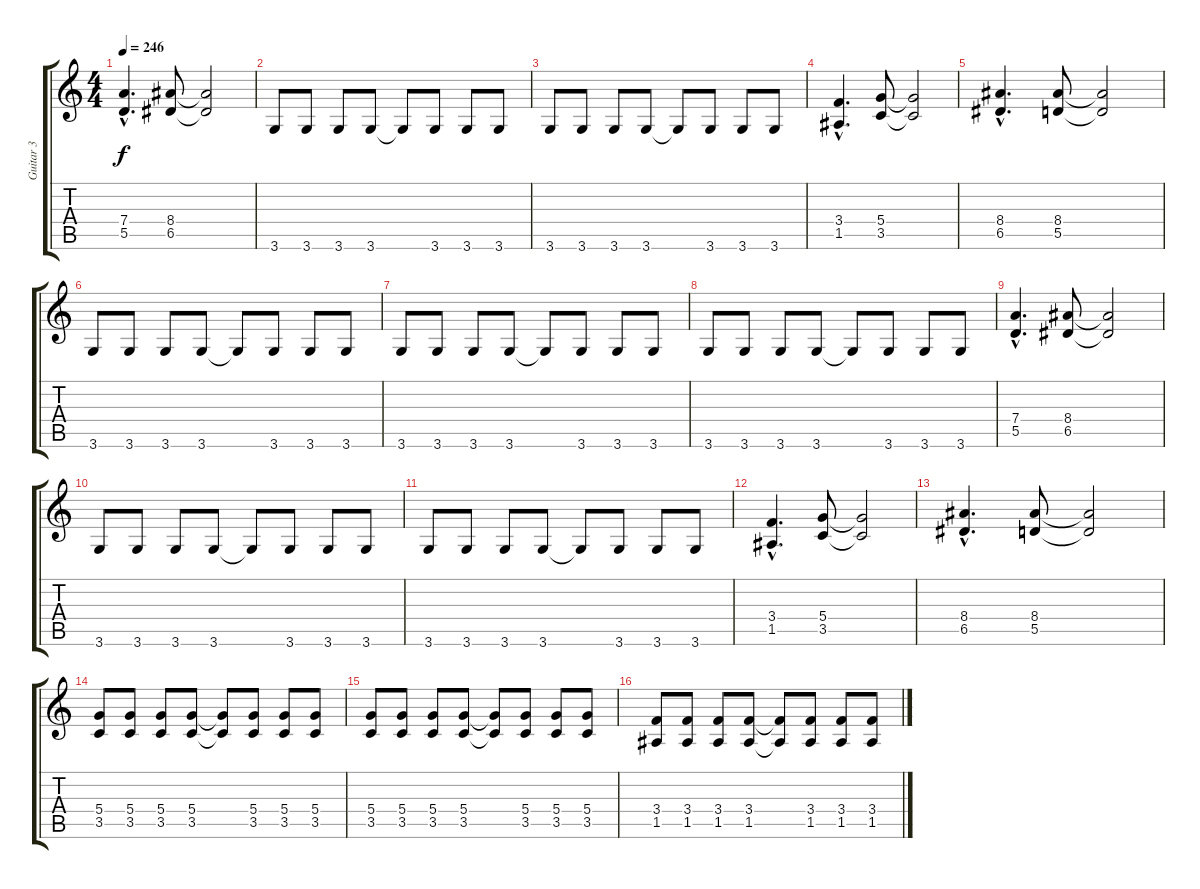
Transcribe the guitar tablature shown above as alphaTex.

\track ("Guitar 3" "Guitar 3") {instrument distortionguitar}
\staff {score tabs}
\tuning (E4 B3 G3 D3 A2 E2) {hide}
\ts (4 4)
\tempo 246
\clef g2
\ks c
(7.4{hac} 5.5{hac}).4{d dy f} (8.4 6.5).8 (8.4{t} 6.5{t}).2 |
3.6.8 3.6.8 3.6.8 3.6.8 3.6{t}.8 3.6.8 3.6.8 3.6.8 |
3.6.8 3.6.8 3.6.8 3.6.8 3.6{t}.8 3.6.8 3.6.8 3.6.8 |
(3.4{hac} 1.5{hac}).4{d} (5.4 3.5).8 (5.4{t} 3.5{t}).2 |
(8.4{hac} 6.5{hac}).4{d} (8.4 5.5).8 (8.4{t} 5.5{t}).2 |
3.6.8 3.6.8 3.6.8 3.6.8 3.6{t}.8 3.6.8 3.6.8 3.6.8 |
3.6.8 3.6.8 3.6.8 3.6.8 3.6{t}.8 3.6.8 3.6.8 3.6.8 |
3.6.8 3.6.8 3.6.8 3.6.8 3.6{t}.8 3.6.8 3.6.8 3.6.8 |
(7.4{hac} 5.5{hac}).4{d} (8.4 6.5).8 (8.4{t} 6.5{t}).2 |
3.6.8 3.6.8 3.6.8 3.6.8 3.6{t}.8 3.6.8 3.6.8 3.6.8 |
3.6.8 3.6.8 3.6.8 3.6.8 3.6{t}.8 3.6.8 3.6.8 3.6.8 |
(3.4{hac} 1.5{hac}).4{d} (5.4 3.5).8 (5.4{t} 3.5{t}).2 |
(8.4{hac} 6.5{hac}).4{d} (8.4 5.5).8 (8.4{t} 5.5{t}).2 |
(5.4 3.5).8 (5.4 3.5).8 (5.4 3.5).8 (5.4 3.5).8 (5.4{t} 3.5{t}).8 (5.4 3.5).8 (5.4 3.5).8 (5.4 3.5).8 |
(5.4 3.5).8 (5.4 3.5).8 (5.4 3.5).8 (5.4 3.5).8 (5.4{t} 3.5{t}).8 (5.4 3.5).8 (5.4 3.5).8 (5.4 3.5).8 |
(3.4 1.5).8 (3.4 1.5).8 (3.4 1.5).8 (3.4 1.5).8 (3.4{t} 1.5{t}).8 (3.4 1.5).8 (3.4 1.5).8 (3.4 1.5).8
